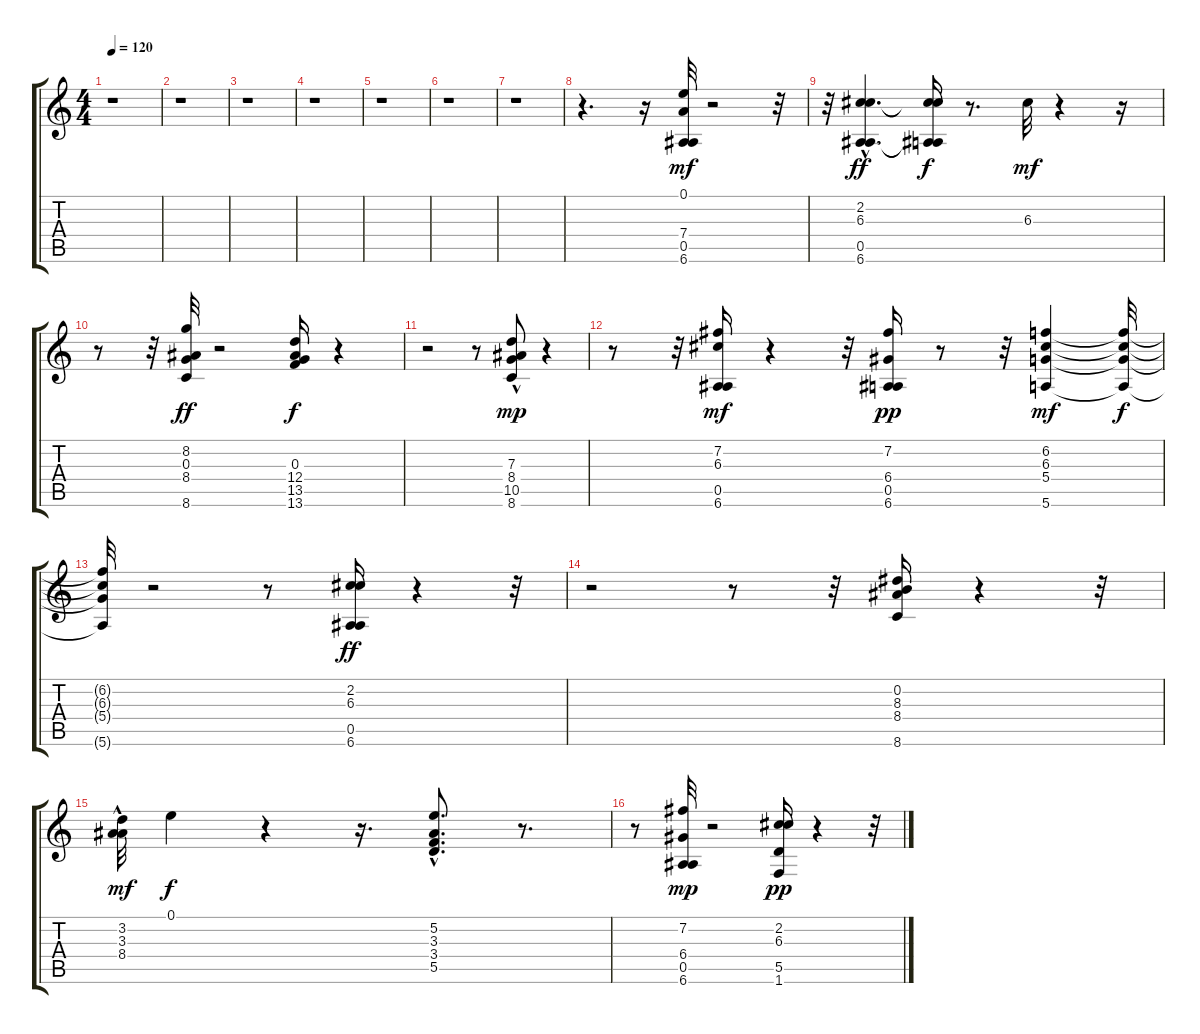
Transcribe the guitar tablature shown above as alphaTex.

\track "" {instrument electricguitarjazz}
\staff {score tabs}
\tuning (E4 B3 G3 D3 A2 E2) {hide}
\ts (4 4)
\tempo 120
\clef g2
\ks c
r.1{dy mf} |
r.1 |
r.1 |
r.1 |
r.1 |
r.1 |
r.1 |
r.4{d} r.16 (0.1 7.4 0.5 6.6).32 r.2 r.32 |
r.32 (2.2{hac} 6.3{hac} 0.5{hac} 6.6{hac}).4{d dy ff} (2.2{t} 6.3{t} 0.5{t} 6.6{t}).16{dy f} r.8{d} 6.3.32{dy mf} r.4 r.16 |
r.8 r.32 (8.2 0.3 8.4 8.6).32{dy ff} r.2 (0.3 12.4 13.5 13.6).16{dy f} r.4 |
r.2 r.8 (7.3{hac} 8.4 10.5{hac} 8.6{hac}).8{dy mp} r.4 |
r.8 r.32 (7.2 6.3 0.5 6.6).16{dy mf} r.4 r.32 (7.2 6.4 0.5 6.6).16{dy pp} r.8 r.32 (6.2 6.3 5.4 5.6).4{dy mf} (6.2{t} 6.3{t} 5.4{t} 5.6{t}).32{dy f} |
(6.2{t} 6.3{t} 5.4{t} 5.6{t}).32 r.2 r.8 (2.2 6.3 0.5 6.6).16{dy ff} r.4 r.32 |
r.2 r.8 r.32 (0.2 8.3 8.4 8.6).16 r.4 r.32 |
(3.2 3.3{hac} 8.4{hac}).32{dy mf} 0.1.4{dy f} r.4 r.16{d} (5.2 3.3 3.4{hac} 5.5{hac}).8{d} r.8{d} |
r.8 (7.2 6.4 0.5 6.6).32{dy mp} r.2 (2.2 6.3 5.5 1.6).16{dy pp} r.4 r.32
